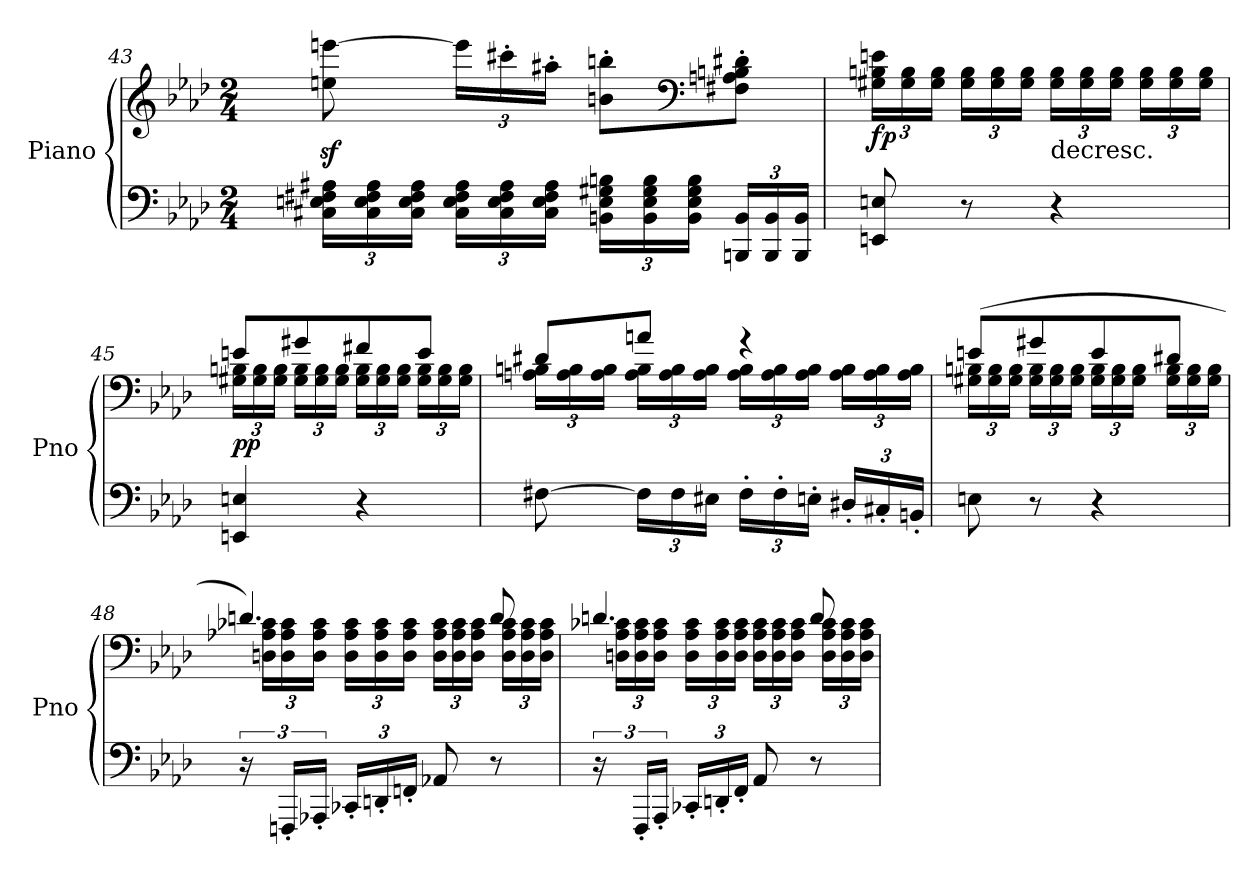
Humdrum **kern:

**kern	**kern	**dynam
*part1	*part1	*part1
*staff2	*staff1	*staff1/2
*I"Piano	*	*
*I'Pno	*	*
*clefF4	*clefG2	*
*k[b-e-a-d-]	*k[b-e-a-d-]	*
*A-:	*A-:	*
*M2/4	*M2/4	*
*Xbrackettup	*	*
=43	=43	=43
24C#X\ 24En\ 24F#X\ 24A#X\LL	8een\z< [8eeen\z<	.
24C#\ 24E\ 24F#\ 24A#\	.	.
24C#\ 24E\ 24F#\ 24A#\JJ	.	.
*	*Xbrackettup	*
24C#\ 24E\ 24F#\ 24A#\LL	24eee\LL]	.
24C#\ 24E\ 24F#\ 24A#\	24ccc#X'\	.
24C#\ 24E\ 24F#\ 24A#\JJ	24aa#X'\JJ	.
24BBn\ 24E\ 24G#X\ 24Bn\LL	8bn\' 8bbn\'L	.
24BB\ 24E\ 24G#\ 24B\	.	.
24BB\ 24E\ 24G#\ 24B\JJ	.	.
*	*clefF4	*
24BBBn/ 24BB/LL	8F#X\' 8An\' 8Bn\' 8d#X\'J	.
24BBB/ 24BB/	.	.
24BBB/ 24BB/JJ	.	.
!!LO:LB:g=z
=44	=44	=44
!	!	!LO:DY:b
8EEn/ 8En/	24G#X\ 24Bn\ 24en\LL	fp
.	24G#\ 24B\	.
.	24G#\ 24B\JJ	.
8r	24G#\ 24B\LL	.
.	24G#\ 24B\	.
.	24G#\ 24B\JJ	.
!	!LO:TX:b:t=decresc.	!
4r	24G#\ 24B\LL	.
.	24G#\ 24B\	.
.	24G#\ 24B\JJ	.
.	24G#\ 24B\LL	.
.	24G#\ 24B\	.
.	24G#\ 24B\JJ	.
=45	=45	=45
*	*^	*
!	!	!	!LO:DY:b
4EEn/ 4En/	24G#X\ 24Bn\LL	8en/L	pp
.	24G#\ 24B\	.	.
.	24G#\ 24B\JJ	.	.
.	24G#\ 24B\LL	8g#X/	.
.	24G#\ 24B\	.	.
.	24G#\ 24B\JJ	.	.
4r	24G#\ 24B\LL	8f#X/	.
.	24G#\ 24B\	.	.
.	24G#\ 24B\JJ	.	.
.	24G#\ 24B\LL	8e/J	.
.	24G#\ 24B\	.	.
.	24G#\ 24B\JJ	.	.
!!LO:LB:g=z	!!
=46	=46	=46	=46
[8F#X\	24An\ 24Bn\LL	8d#X/L	.
.	24A\ 24B\	.	.
.	24A\ 24B\JJ	.	.
24F#\LL]	24A\ 24B\LL	8an/J	.
24F#\	24A\ 24B\	.	.
24E#X\JJ	24A\ 24B\JJ	.	.
24F#'\LL	24A\ 24B\LL	4rg	.
24F#'\	24A\ 24B\	.	.
24En'\JJ	24A\ 24B\JJ	.	.
24D#X'/LL	24A\ 24B\LL	.	.
24C#X'/	24A\ 24B\	.	.
24BBn'/JJ	24A\ 24B\JJ	.	.
!!LO:PB:g=z	!!
=47	=47	=47	=47
8En\	(>8en/L	24G#X\ 24Bn\LL	.
.	.	24G#\ 24B\	.
.	.	24G#\ 24B\JJ	.
8r	8g#X/	24G#\ 24B\LL	.
.	.	24G#\ 24B\	.
.	.	24G#\ 24B\JJ	.
4r	8e/	24G#\ 24B\LL	.
.	.	24G#\ 24B\	.
.	.	24G#\ 24B\JJ	.
.	8d#X/J	24G#\ 24B\LL	.
.	.	24G#\ 24B\	.
.	.	24G#\ 24B\JJ	.
=48	=48	=48	=48
*brackettup	*	*	*
24r	4.dn/)	24Dn\ 24A-X\ 24c-X\LL	.
24FFFn'/LL	.	24D\ 24A-\ 24c-\	.
24AAA-X'/JJ	.	24D\ 24A-\ 24c-\JJ	.
*Xbrackettup	*	*	*
24CC-X'/LL	.	24D\ 24A-\ 24c-\LL	.
24DDn'/	.	24D\ 24A-\ 24c-\	.
24FFn'/JJ	.	24D\ 24A-\ 24c-\JJ	.
8AA-X/	.	24D\ 24A-\ 24c-\LL	.
.	.	24D\ 24A-\ 24c-\	.
.	.	24D\ 24A-\ 24c-\JJ	.
8r	8d/	24D\ 24A-\ 24c-\LL	.
.	.	24D\ 24A-\ 24c-\	.
.	.	24D\ 24A-\ 24c-\JJ	.
!!LO:LB:g=z	!!
=49	=49	=49	=49
*brackettup	*	*	*
24r	4.dn/	24Dn\ 24A-\ 24c-X\LL	.
24FFF'/LL	.	24D\ 24A-\ 24c-\	.
24AAA-'/JJ	.	24D\ 24A-\ 24c-\JJ	.
*Xbrackettup	*	*	*
24CC-X'/LL	.	24D\ 24A-\ 24c-\LL	.
24DDn'/	.	24D\ 24A-\ 24c-\	.
24FF'/JJ	.	24D\ 24A-\ 24c-\JJ	.
8AA-/	.	24D\ 24A-\ 24c-\LL	.
.	.	24D\ 24A-\ 24c-\	.
.	.	24D\ 24A-\ 24c-\JJ	.
8r	8d/	24D\ 24A-\ 24c-\LL	.
.	.	24D\ 24A-\ 24c-\	.
.	.	24D\ 24A-\ 24c-\JJ	.
*	*v	*v	*
=	=	=
*-	*-	*-
